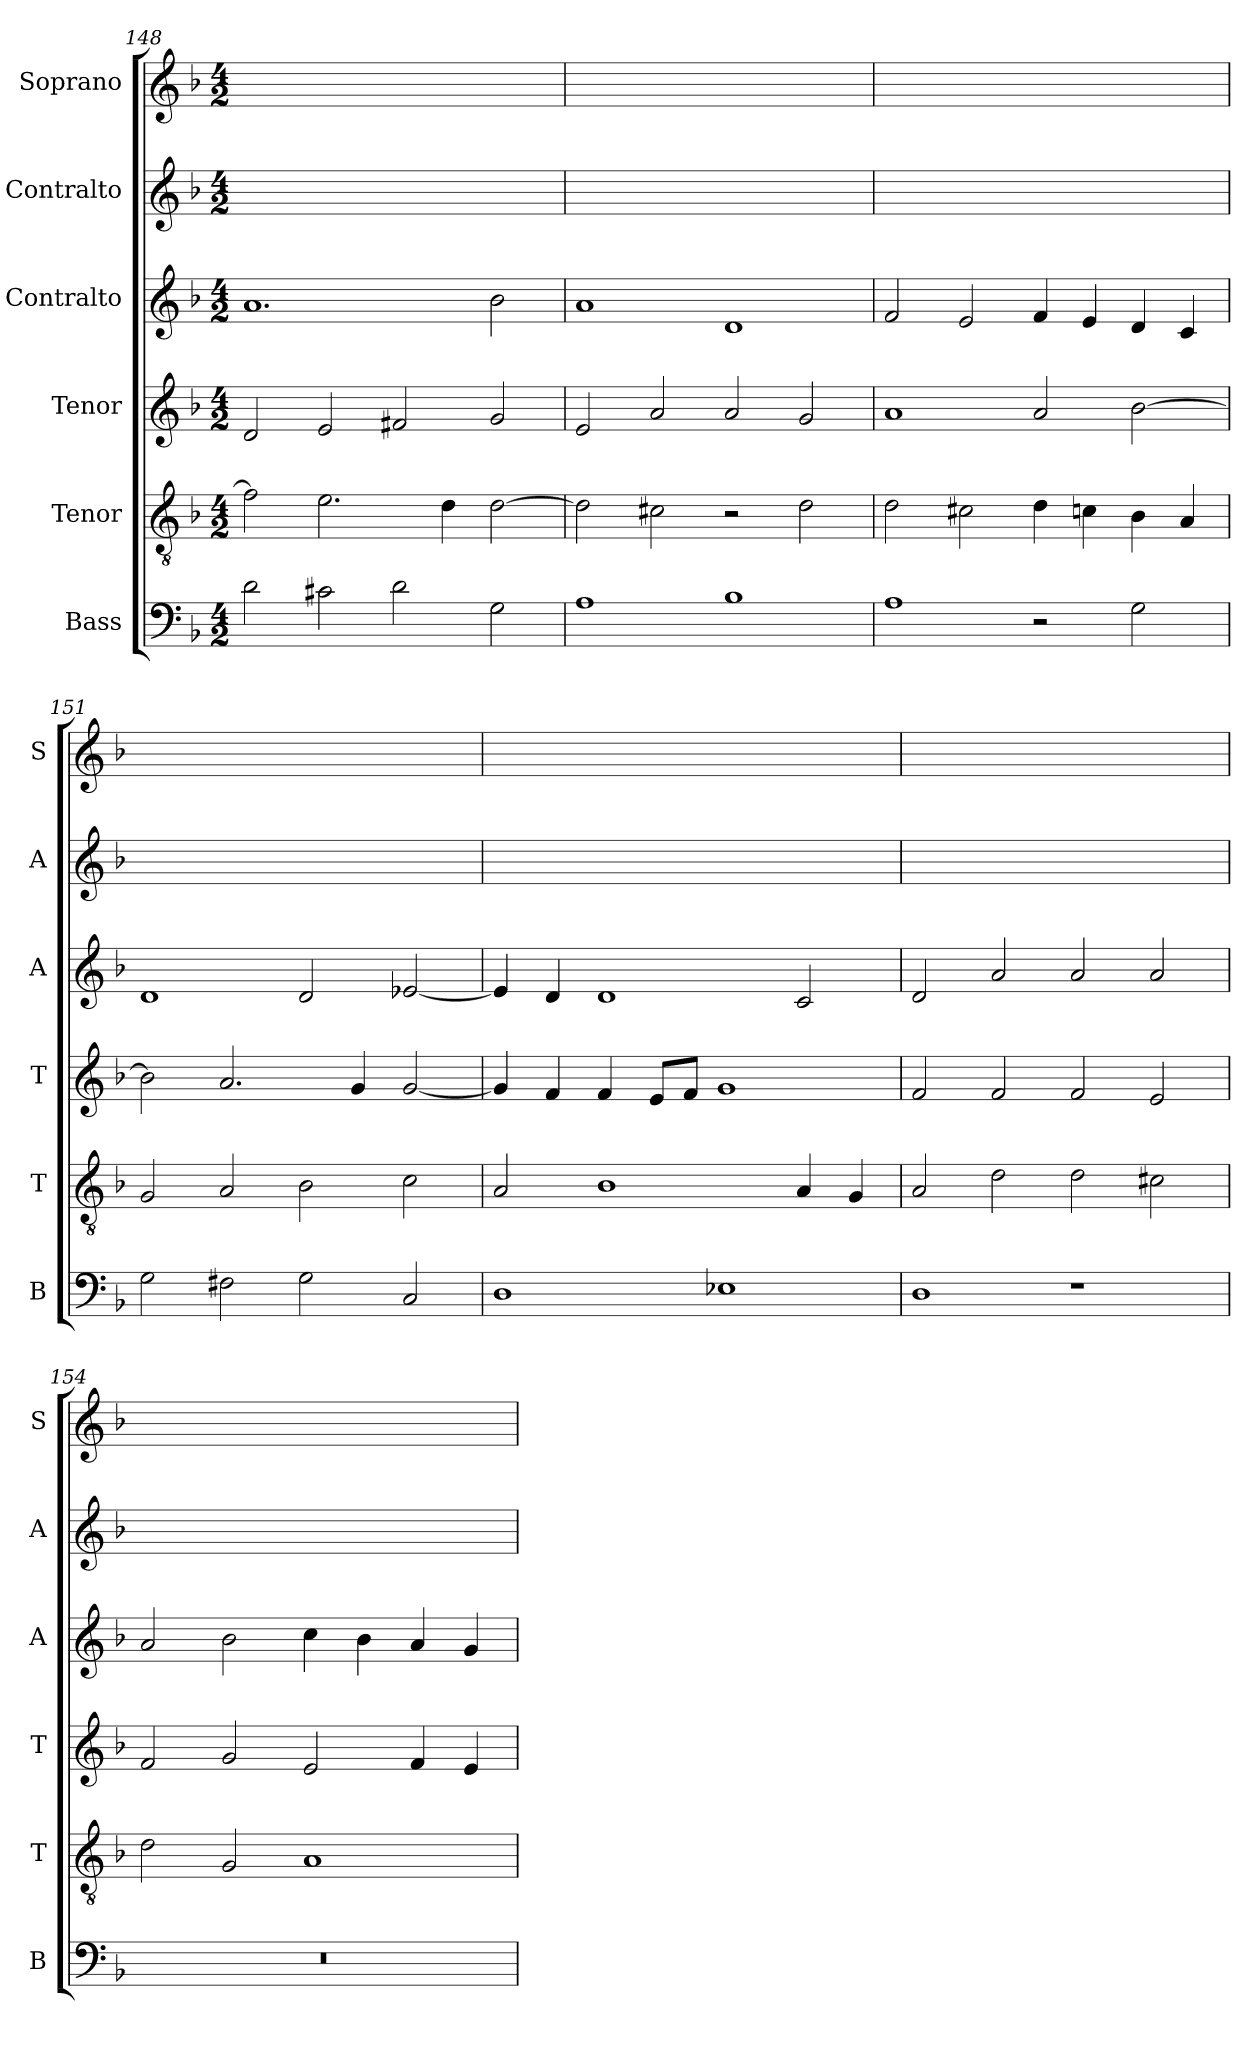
**kern	**kern	**kern	**kern	**kern	**kern
*part6	*part5	*part4	*part3	*part2	*part1
*staff6	*staff5	*staff4	*staff3	*staff2	*staff1
*I"Bass	*I"Tenor	*I"Tenor	*I"Contralto	*I"Contralto	*I"Soprano
*I'B	*I'T	*I'T	*I'A	*I'A	*I'S
*clefF4	*clefGv2	*clefG2	*clefG2	*clefG2	*clefG2
*k[b-]	*k[b-]	*k[b-]	*k[b-]	*k[b-]	*k[b-]
*G:dor	*G:dor	*G:dor	*G:dor	*G:dor	*G:dor
*M4/2	*M4/2	*M4/2	*M4/2	*M4/2	*M4/2
=148	=148	=148	=148	=148	=148
2d	2f]	2d	1.a	0ryy	0ryy
2c#X	2.e	2e	.	.	.
2d	.	2f#X	.	.	.
.	4d	.	.	.	.
2G	[2d	2g	2b-	.	.
=149	=149	=149	=149	=149	=149
1A	2d]	2e	1a	0ryy	0ryy
.	2c#X	2a	.	.	.
1B-	2r	2a	1d	.	.
.	2d	2g	.	.	.
=150	=150	=150	=150	=150	=150
1A	2d	1a	2f	0ryy	0ryy
.	2c#X	.	2e	.	.
2r	4d	2a	4f	.	.
.	4cn	.	4e	.	.
2G	4B-	[2b-	4d	.	.
.	4A	.	4c	.	.
=151	=151	=151	=151	=151	=151
2G	2G	2b-]	1d	0ryy	0ryy
2F#X	2A	2.a	.	.	.
2G	2B-	.	2d	.	.
.	.	4g	.	.	.
2C	2c	[2g	[2e-X	.	.
=152	=152	=152	=152	=152	=152
1D	2A	4g]	4e-]	0ryy	0ryy
.	.	4f	4d	.	.
.	1B-	4f	1d	.	.
.	.	8e/L	.	.	.
.	.	8f/J	.	.	.
1E-X	.	1g	.	.	.
.	4A	.	2c	.	.
.	4G	.	.	.	.
=153	=153	=153	=153	=153	=153
1D	2A	2f	2d	0ryy	0ryy
.	2d	2f	2a	.	.
1r	2d	2f	2a	.	.
.	2c#X	2e	2a	.	.
=154	=154	=154	=154	=154	=154
0r	2d	2f	2a	0ryy	0ryy
.	2G	2g	2b-	.	.
.	1A	2e	4cc	.	.
.	.	.	4b-	.	.
.	.	4f	4a	.	.
.	.	4e	4g	.	.
=	=	=	=	=	=
*-	*-	*-	*-	*-	*-
